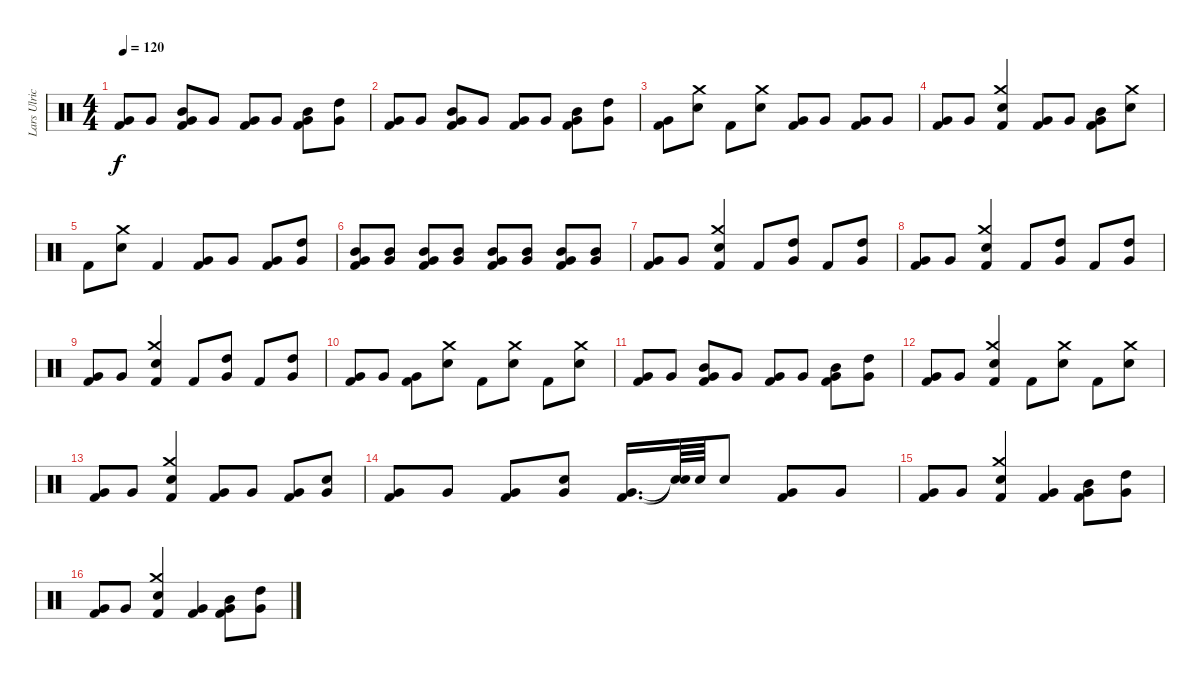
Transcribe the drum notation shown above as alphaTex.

\track ("Lars Ulrich (Drums)" "Lars Ulric") {instrument percussion}
\staff {score}
\articulation defaults
\ts (4 4)
\tempo 120
\clef neutral
\ks c
("Very Low Tom (hit)" "Kick (hit) 2").8{dy f} "Very Low Tom (hit)".8 ("Very Low Tom (hit)" "Kick (hit) 2" "Mid Tom (hit)").8 "Very Low Tom (hit)".8 ("Very Low Tom (hit)" "Kick (hit) 2").8 "Very Low Tom (hit)".8 ("Mid Tom (hit)" "Very Low Tom (hit)" "Kick (hit) 2").8 ("High Tom (hit)" "Very Low Tom (hit)").8 |
("Very Low Tom (hit)" "Kick (hit) 2").8 "Very Low Tom (hit)".8 ("Very Low Tom (hit)" "Kick (hit) 2" "Mid Tom (hit)").8 "Very Low Tom (hit)".8 ("Very Low Tom (hit)" "Kick (hit) 2").8 "Very Low Tom (hit)".8 ("Mid Tom (hit)" "Very Low Tom (hit)" "Kick (hit) 2").8 ("High Tom (hit)" "Very Low Tom (hit)").8 |
("Very Low Tom (hit)" "Kick (hit) 2").8 ("Crash medium (hit)" "Snare (hit) 2").8 "Kick (hit) 2".8 ("Snare (hit) 2" "Crash medium (hit)").8 ("Very Low Tom (hit)" "Kick (hit) 2").8 "Very Low Tom (hit)".8 ("Very Low Tom (hit)" "Kick (hit) 2").8 "Very Low Tom (hit)".8 |
("Very Low Tom (hit)" "Kick (hit) 2").8 "Very Low Tom (hit)".8 ("Snare (hit) 2" "Crash medium (hit)" "Kick (hit) 2").4 ("Very Low Tom (hit)" "Kick (hit) 2").8 "Very Low Tom (hit)".8 ("Mid Tom (hit)" "Very Low Tom (hit)" "Kick (hit) 2").8 ("Crash medium (hit)" "Snare (hit) 2").8 |
"Kick (hit) 2".8 ("Snare (hit) 2" "Crash medium (hit)").8 "Kick (hit) 2".4 ("Very Low Tom (hit)" "Kick (hit) 2").8 "Very Low Tom (hit)".8 ("Very Low Tom (hit)" "Kick (hit) 2").8 ("High Tom (hit)" "Very Low Tom (hit)").8 |
("Mid Tom (hit)" "Very Low Tom (hit)" "Kick (hit) 2").8 ("Mid Tom (hit)" "Very Low Tom (hit)").8 ("Mid Tom (hit)" "Very Low Tom (hit)" "Kick (hit) 2").8 ("Mid Tom (hit)" "Very Low Tom (hit)").8 ("Mid Tom (hit)" "Very Low Tom (hit)" "Kick (hit) 2").8 ("Mid Tom (hit)" "Very Low Tom (hit)").8 ("Mid Tom (hit)" "Very Low Tom (hit)" "Kick (hit) 2").8 ("Mid Tom (hit)" "Very Low Tom (hit)").8 |
("Very Low Tom (hit)" "Kick (hit) 2").8 "Very Low Tom (hit)".8 ("Crash medium (hit)" "Snare (hit) 2" "Kick (hit) 2").4 "Kick (hit) 2".8 ("High Tom (hit)" "Very Low Tom (hit)").8 "Kick (hit) 2".8 ("High Tom (hit)" "Very Low Tom (hit)").8 |
("Very Low Tom (hit)" "Kick (hit) 2").8 "Very Low Tom (hit)".8 ("Crash medium (hit)" "Snare (hit) 2" "Kick (hit) 2").4 "Kick (hit) 2".8 ("High Tom (hit)" "Very Low Tom (hit)").8 "Kick (hit) 2".8 ("High Tom (hit)" "Very Low Tom (hit)").8 |
("Very Low Tom (hit)" "Kick (hit) 2").8 "Very Low Tom (hit)".8 ("Crash medium (hit)" "Snare (hit) 2" "Kick (hit) 2").4 "Kick (hit) 2".8 ("High Tom (hit)" "Very Low Tom (hit)").8 "Kick (hit) 2".8 ("High Tom (hit)" "Very Low Tom (hit)").8 |
("Very Low Tom (hit)" "Kick (hit) 2").8 "Very Low Tom (hit)".8 ("Very Low Tom (hit)" "Kick (hit) 2").8 ("Crash medium (hit)" "Snare (hit) 2").8 "Kick (hit) 2".8 ("Snare (hit) 2" "Crash medium (hit)").8 "Kick (hit) 2".8 ("Snare (hit) 2" "Crash medium (hit)").8 |
("Very Low Tom (hit)" "Kick (hit) 2").8 "Very Low Tom (hit)".8 ("Mid Tom (hit)" "Very Low Tom (hit)" "Kick (hit) 2").8 "Very Low Tom (hit)".8 ("Very Low Tom (hit)" "Kick (hit) 2").8 "Very Low Tom (hit)".8 ("Mid Tom (hit)" "Very Low Tom (hit)" "Kick (hit) 2").8 ("High Tom (hit)" "Very Low Tom (hit)").8 |
("Very Low Tom (hit)" "Kick (hit) 2").8 "Very Low Tom (hit)".8 ("Snare (hit) 2" "Crash medium (hit)" "Kick (hit) 2").4 "Kick (hit) 2".8 ("Snare (hit) 2" "Crash medium (hit)").8 "Kick (hit) 2".8 ("Snare (hit) 2" "Crash medium (hit)").8 |
("Very Low Tom (hit)" "Kick (hit) 2").8 "Very Low Tom (hit)".8 ("Crash medium (hit)" "Snare (hit) 2" "Kick (hit) 2").4 ("Very Low Tom (hit)" "Kick (hit) 2").8 "Very Low Tom (hit)".8 ("Very Low Tom (hit)" "Kick (hit) 2").8 ("Snare (hit) 2" "Very Low Tom (hit)").8 |
("Very Low Tom (hit)" "Kick (hit) 2").8 "Very Low Tom (hit)".8 ("Very Low Tom (hit)" "Kick (hit) 2").8 ("Snare (hit) 2" "Very Low Tom (hit)").8 ("Very Low Tom (hit)" "Kick (hit) 2").16{d} ("Snare (hit)"{t} "Snare (hit)"{t}).64 "Snare (hit) 2".64 "Snare (hit) 2".8 ("Very Low Tom (hit)" "Kick (hit) 2").8 "Very Low Tom (hit)".8 |
("Very Low Tom (hit)" "Kick (hit) 2").8 "Very Low Tom (hit)".8 ("Crash medium (hit)" "Snare (hit) 2" "Kick (hit) 2").4 ("Very Low Tom (hit)" "Kick (hit) 2").4 ("Mid Tom (hit)" "Very Low Tom (hit)" "Kick (hit) 2").8 ("High Tom (hit)" "Very Low Tom (hit)").8 |
("Very Low Tom (hit)" "Kick (hit) 2").8 "Very Low Tom (hit)".8 ("Crash medium (hit)" "Snare (hit) 2" "Kick (hit) 2").4 ("Very Low Tom (hit)" "Kick (hit) 2").4 ("Mid Tom (hit)" "Very Low Tom (hit)" "Kick (hit) 2").8 ("High Tom (hit)" "Very Low Tom (hit)").8
